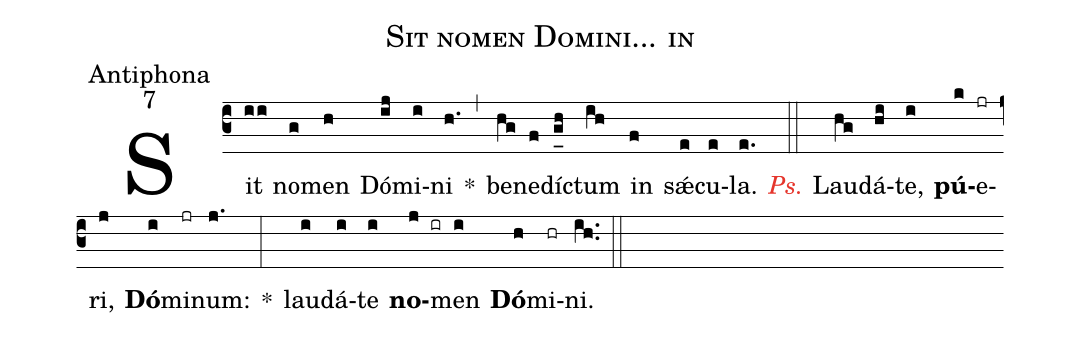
name:Sit nomen Domini... in;
office-part:Antiphona;
mode:7;
%%
(c3) Sit(ii) no(g)men(h) Dó(ij)mi(i)ni(h.) *(,) be(hg)ne(f)dí(g_[uh:l]h)ctum(ih) in(f) sǽ(e)cu(e)la.(e.) (::)

<i><c>Ps.</c></i> Lau(hg)dá(hi)te,(i) <b>pú</b>(k)e(jr)ri,(j) <b>Dó</b>(i)mi(jr)num:(j.) *(:) lau(i)dá(i)te(i) <b>no</b>(j ir)men(i) <b>Dó</b>(h)mi(hr)ni.(ih..) (::)
